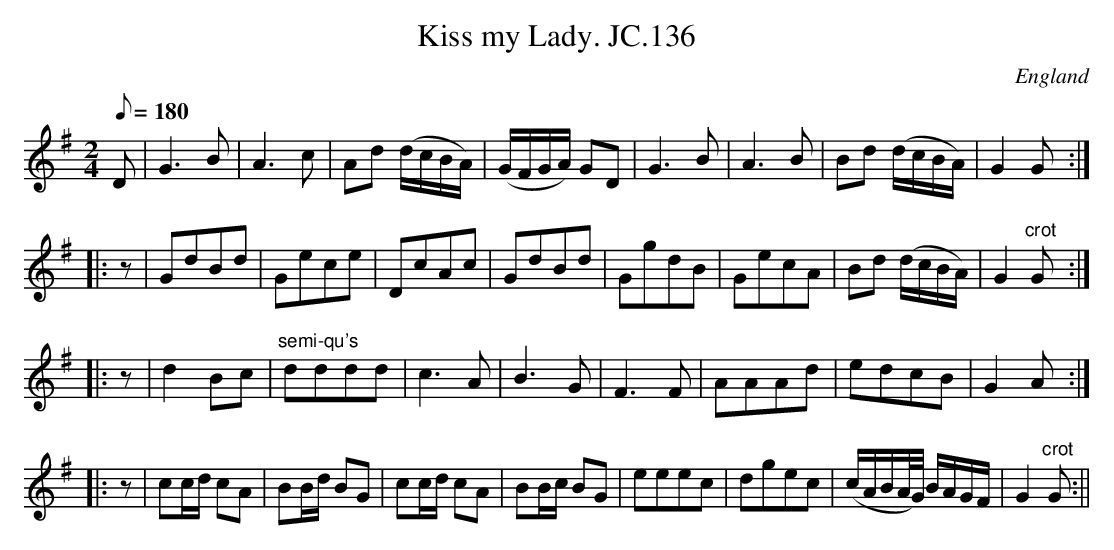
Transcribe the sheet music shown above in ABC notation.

X:1
T:Kiss my Lady. JC.136
M:2/4
L:1/8
Q:180
O:England
K:G
   D | G3B | A3c | Ad (d/c/B/A/) | (G/F/G/A/) GD | G3B | A3B | Bd (d/c/B/A/) | G2G :|
|: z | GdBd | Gece | DcAc | GdBd | GgdB | GecA | Bd (d/c/B/A/) | G2"crot"G :|
|: z | d2Bc | "semi-qu's"dddd | c3A | B3G | F3F | AAAd | edcB | G2A :|
|: z | cc/d/ cA | BB/d/ BG | cc/d/ cA | BB/c/ BG | eeec | dgec | (c/A/B/A/4G/4) B/A/G/F/ | G2"crot"G :||
